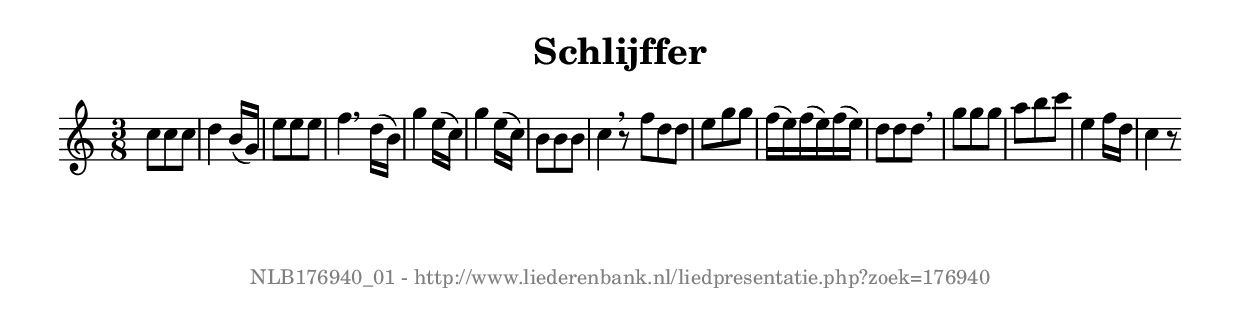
%
% produced by wce2krn 1.64 (7 June 2014)
%
\version"2.16"
#(append! paper-alist '(("long" . (cons (* 210 mm) (* 2000 mm)))))
#(set-default-paper-size "long")
sb = {\breathe}
mBreak = {\breathe }
bBreak = {\breathe }
x = {\once\override NoteHead #'style = #'cross }
gl=\glissando
itime={\override Staff.TimeSignature #'stencil = ##f }
ficta = {\once\set suggestAccidentals = ##t}
fine = {\once\override Score.RehearsalMark #'self-alignment-X = #1 \mark \markup {\italic{Fine}}}
dc = {\once\override Score.RehearsalMark #'self-alignment-X = #1 \mark \markup {\italic{D.C.}}}
dcf = {\once\override Score.RehearsalMark #'self-alignment-X = #1 \mark \markup {\italic{D.C. al Fine}}}
dcc = {\once\override Score.RehearsalMark #'self-alignment-X = #1 \mark \markup {\italic{D.C. al Coda}}}
ds = {\once\override Score.RehearsalMark #'self-alignment-X = #1 \mark \markup {\italic{D.S.}}}
dsf = {\once\override Score.RehearsalMark #'self-alignment-X = #1 \mark \markup {\italic{D.S. al Fine}}}
dsc = {\once\override Score.RehearsalMark #'self-alignment-X = #1 \mark \markup {\italic{D.S. al Coda}}}
pv = {\set Score.repeatCommands = #'((volta "1"))}
sv = {\set Score.repeatCommands = #'((volta "2"))}
tv = {\set Score.repeatCommands = #'((volta "3"))}
qv = {\set Score.repeatCommands = #'((volta "4"))}
xv = {\set Score.repeatCommands = #'((volta #f))}
\header{ tagline = ""
title = "Schlijffer"
}
\score {{
\key c \major
\relative g'
{
\set melismaBusyProperties = #'()
\time 3/8
\tempo 4=120
\override Score.MetronomeMark #'transparent = ##t
\override Score.RehearsalMark #'break-visibility = #(vector #t #t #f)
c8 c c d4 b16( g) e'8 e e f4 \sb d16( b) g'4 e16( c) g'4 e16( c) b8 b b c4 r8 \bar ":|:" \bBreak
f8 d d e g g f16( e) f( e) f( e) d8 d d \sb g g g a b c e,4 f16 d c4 r8 \bar ":|"
 }}
 \midi { }
 \layout {
            indent = 0.0\cm
}
}
\markup { \vspace #0 } \markup { \with-color #grey \fill-line { \center-column { \smaller "NLB176940_01 - http://www.liederenbank.nl/liedpresentatie.php?zoek=176940" } } }
